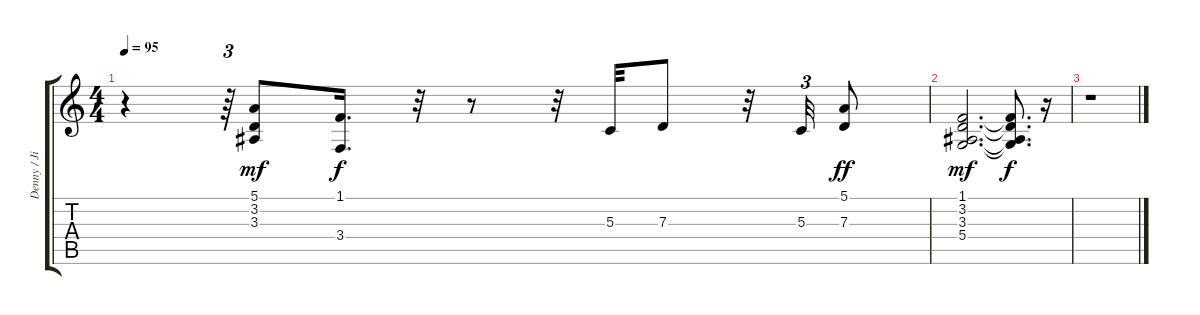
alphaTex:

\track ("Denny / Jimmy" "Denny / Ji") {instrument flute}
\staff {score tabs}
\tuning (E4 B3 G3 D3 A2 E2) {hide}
\ts (4 4)
\tempo 95
\clef g2
\ks c
r.4{dy f} r.64{tu (3 2)} (5.1 3.2 3.3).8{dy mf} (1.1 3.4).16{d dy f} r.32 r.8 r.32 5.3.32 7.3.8 r.32 5.3.32{tu (3 2)} (5.1 7.3).8{dy ff} |
(1.1 3.2 3.3 5.4).2{d dy mf} (1.1{t} 3.2{t} 3.3{t} 5.4{t}).8{d dy f} r.16 |
r.1
